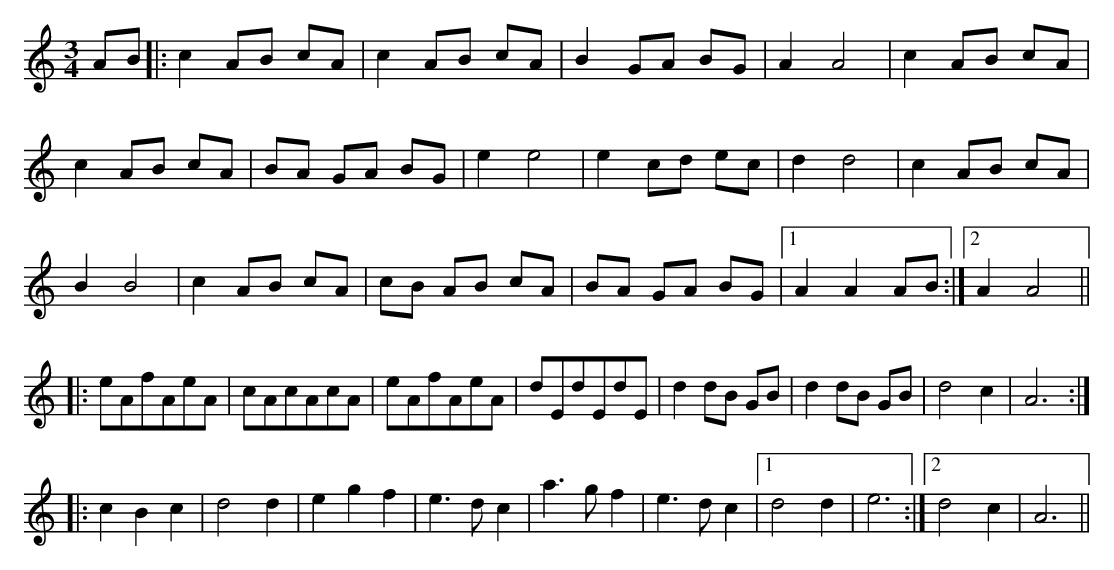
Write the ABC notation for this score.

X:1
M:3/4
K:Amin
AB|:c2AB cA|c2AB cA|B2GA BG|A2A4|c2AB cA|
c2AB cA|BA GA BG|e2e4|e2cd ec|d2d4|c2AB cA|
B2B4|c2AB cA|cB AB cA|BA GA BG|1 A2A2AB:|2 A2A4||
|:eAfAeA|cAcAcA|eAfAeA|dEdEdE|d2dB GB|d2dB GB|d4c2|A6:|
|:c2 B2 c2|d4d2|e2g2f2|e3d c2|a3g f2|e3d c2|1 d4d2|e6:|2 d4c2|A6||
